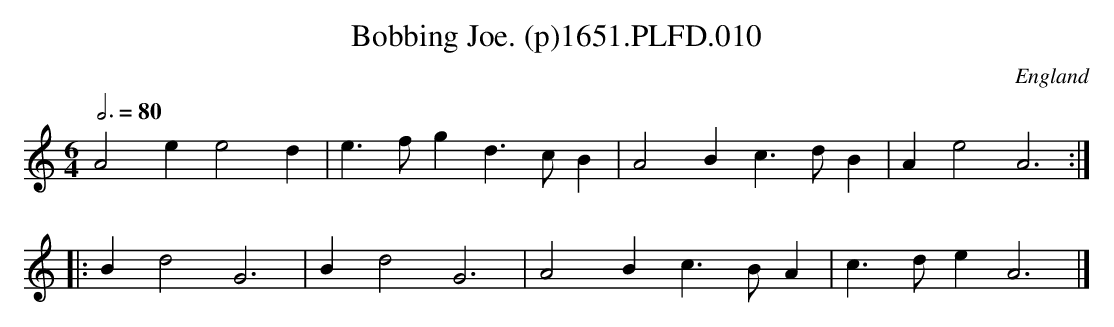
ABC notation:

X:1
T:Bobbing Joe. (p)1651.PLFD.010
M:6/4
L:1/4
Q:3/4=80
O:England
K:C
A2 e e2 d|e>fg d>c B|A2 B c>dB|Ae2 A3:|
|:B d2 G3|B d2 G3|A2 B c>BA| c>de A3|]
